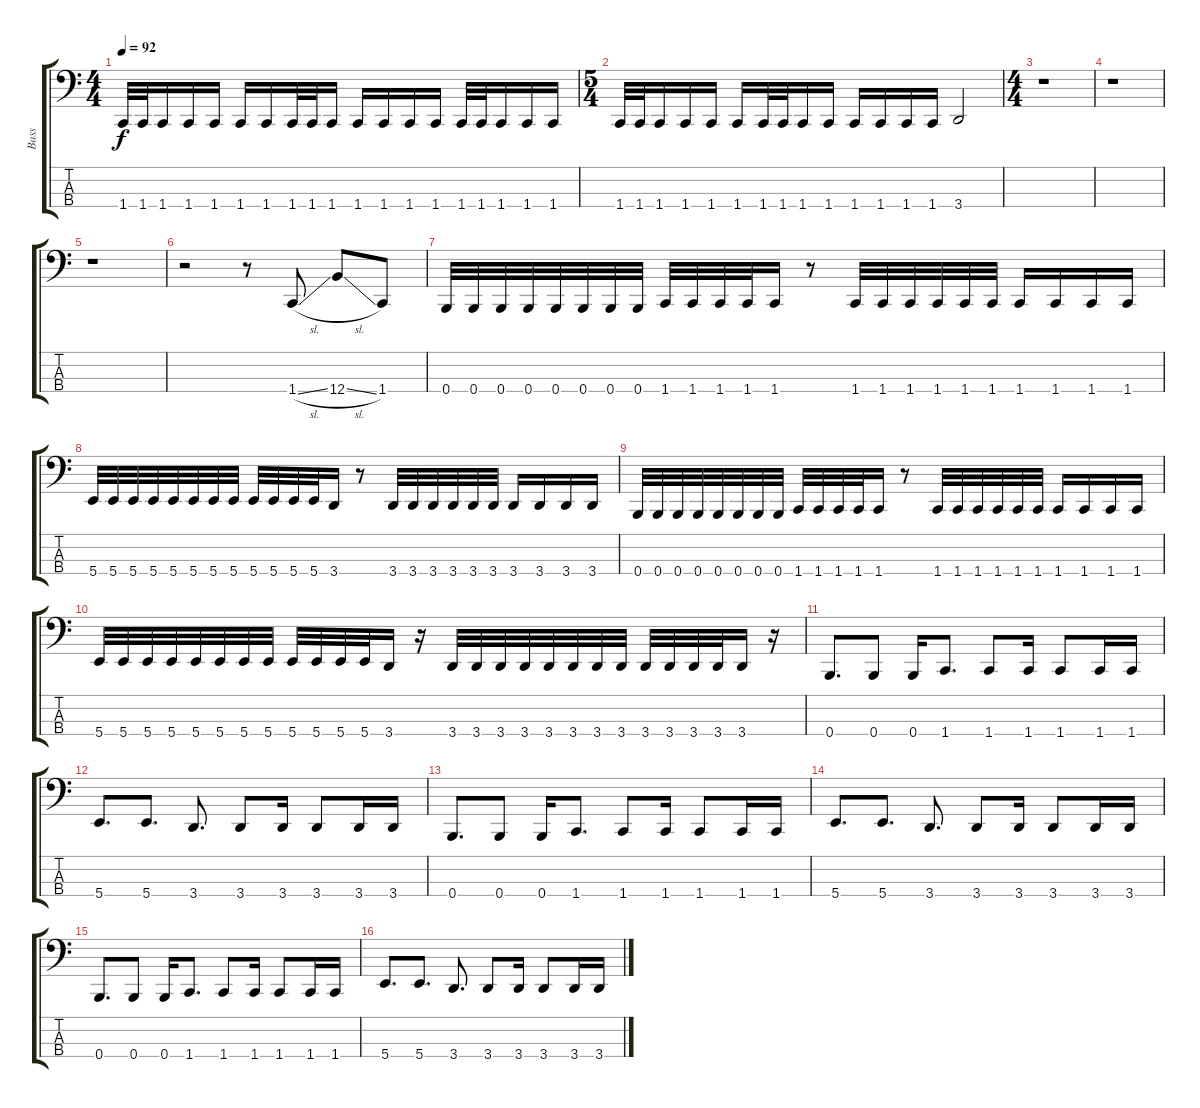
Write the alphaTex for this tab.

\track ("Bass" "Bass") {instrument electricbassfinger}
\staff {score tabs}
\tuning (E2 B1 Gb1 B0) {hide}
\ts (4 4)
\tempo 92
\clef f4
\ks c
1.4.32{dy f} 1.4.32 1.4.16 1.4.16 1.4.16 1.4.16 1.4.16 1.4.32 1.4.32 1.4.16 1.4.16 1.4.16 1.4.16 1.4.16 1.4.32 1.4.32 1.4.16 1.4.16 1.4.16 |
\ts (5 4)
1.4.32 1.4.32 1.4.16 1.4.16 1.4.16 1.4.16 1.4.32 1.4.32 1.4.16 1.4.16 1.4.16 1.4.16 1.4.16 1.4.16 3.4.2 |
\ts (4 4)
r.1 |
r.1 |
r.1 |
r.2 r.8 1.4{sl}.8 12.4{sl}.8 1.4.8 |
0.4.32 0.4.32 0.4.32 0.4.32 0.4.32 0.4.32 0.4.32 0.4.32 1.4.32 1.4.32 1.4.32 1.4.32 1.4.16 r.8 1.4.32 1.4.32 1.4.32 1.4.32 1.4.32 1.4.32 1.4.16 1.4.16 1.4.16 1.4.16 |
5.4.32 5.4.32 5.4.32 5.4.32 5.4.32 5.4.32 5.4.32 5.4.32 5.4.32 5.4.32 5.4.32 5.4.32 3.4.16 r.8 3.4.32 3.4.32 3.4.32 3.4.32 3.4.32 3.4.32 3.4.16 3.4.16 3.4.16 3.4.16 |
0.4.32 0.4.32 0.4.32 0.4.32 0.4.32 0.4.32 0.4.32 0.4.32 1.4.32 1.4.32 1.4.32 1.4.32 1.4.16 r.8 1.4.32 1.4.32 1.4.32 1.4.32 1.4.32 1.4.32 1.4.16 1.4.16 1.4.16 1.4.16 |
5.4.32 5.4.32 5.4.32 5.4.32 5.4.32 5.4.32 5.4.32 5.4.32 5.4.32 5.4.32 5.4.32 5.4.32 3.4.16 r.16 3.4.32 3.4.32 3.4.32 3.4.32 3.4.32 3.4.32 3.4.32 3.4.32 3.4.32 3.4.32 3.4.32 3.4.32 3.4.16 r.16 |
0.4.8{d} 0.4.8 0.4.16 1.4.8{d} 1.4.8 1.4.16 1.4.8 1.4.16 1.4.16 |
5.4.8{d} 5.4.8{d} 3.4.8{d} 3.4.8 3.4.16 3.4.8 3.4.16 3.4.16 |
0.4.8{d} 0.4.8 0.4.16 1.4.8{d} 1.4.8 1.4.16 1.4.8 1.4.16 1.4.16 |
5.4.8{d} 5.4.8{d} 3.4.8{d} 3.4.8 3.4.16 3.4.8 3.4.16 3.4.16 |
0.4.8{d} 0.4.8 0.4.16 1.4.8{d} 1.4.8 1.4.16 1.4.8 1.4.16 1.4.16 |
5.4.8{d} 5.4.8{d} 3.4.8{d} 3.4.8 3.4.16 3.4.8 3.4.16 3.4.16
